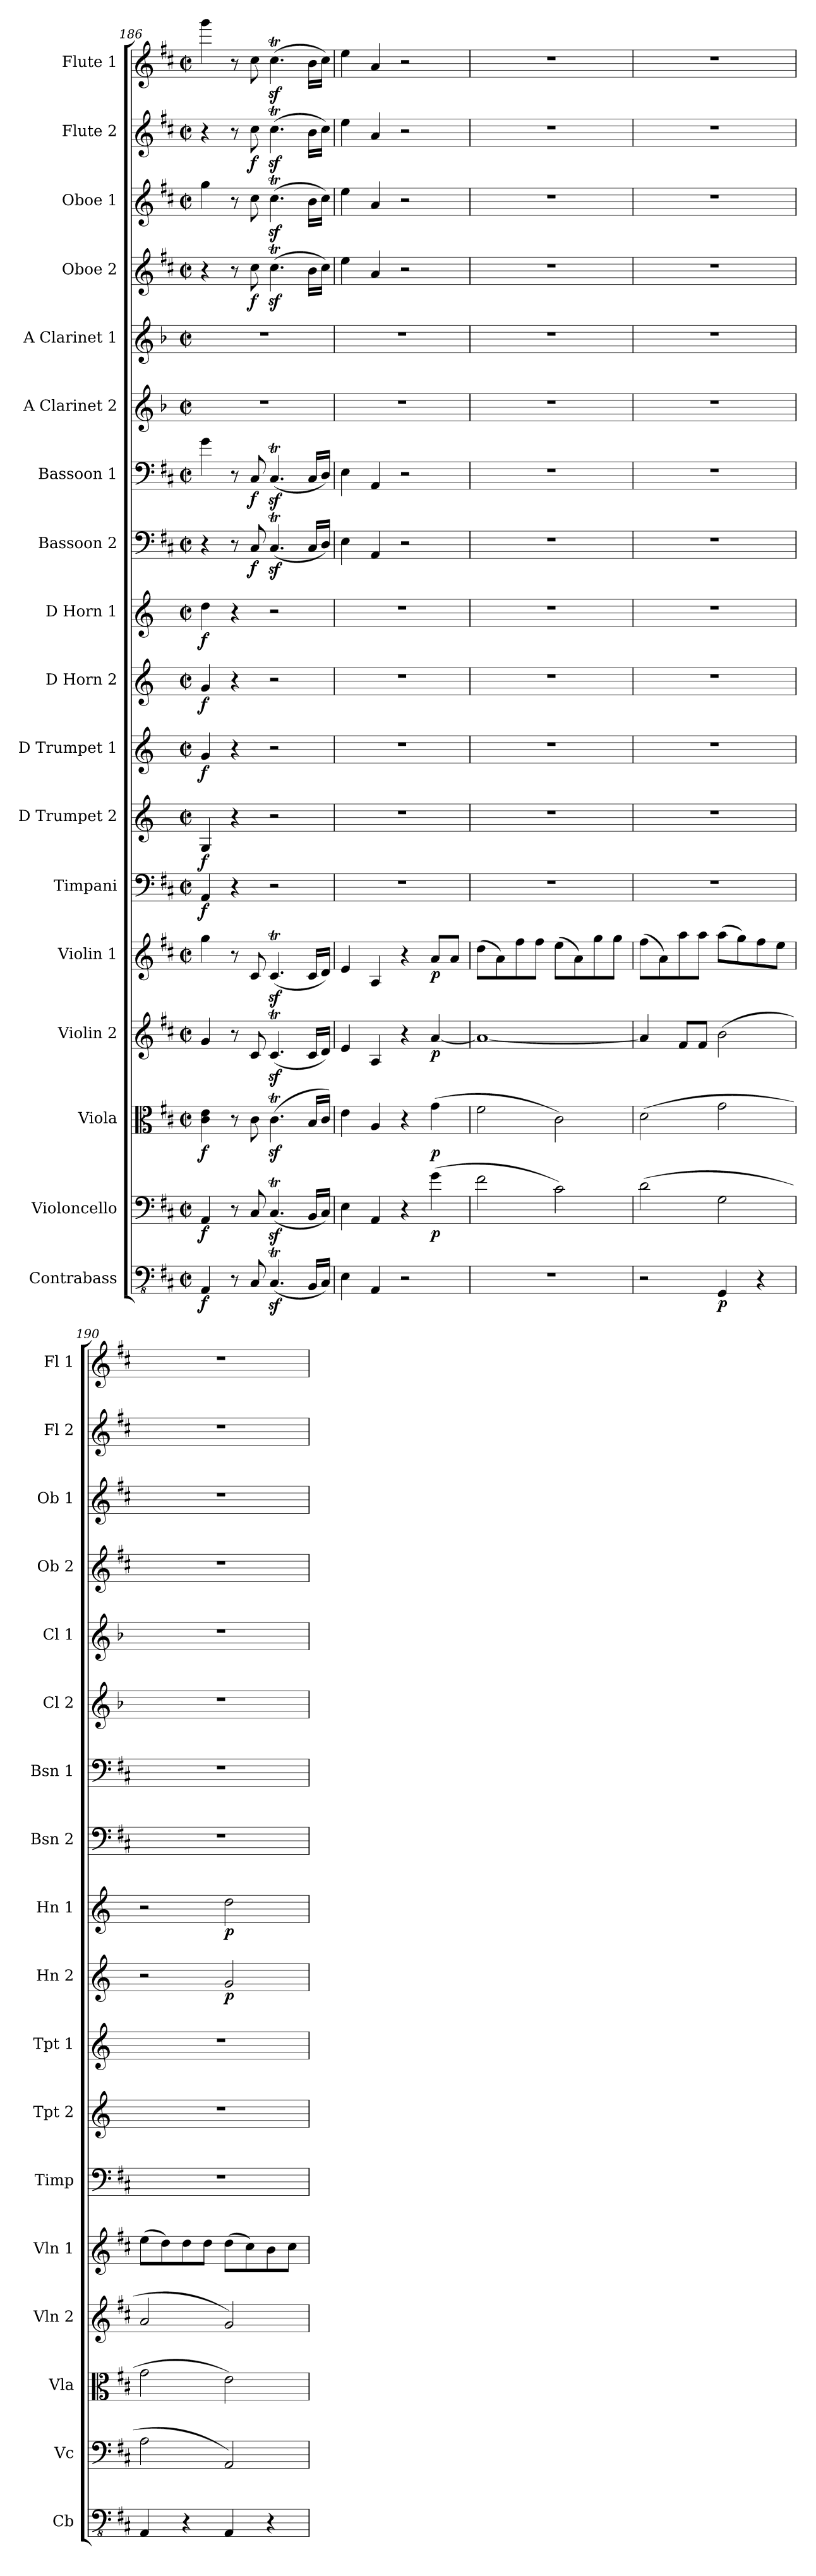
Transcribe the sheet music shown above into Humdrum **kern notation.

**kern	**dynam	**kern	**dynam	**kern	**dynam	**kern	**dynam	**kern	**dynam	**kern	**dynam	**kern	**dynam	**kern	**dynam	**kern	**dynam	**kern	**dynam	**kern	**dynam	**kern	**dynam	**kern	**kern	**kern	**dynam	**kern	**kern	**dynam	**kern
*part18	*part18	*part17	*part17	*part16	*part16	*part15	*part15	*part14	*part14	*part13	*part13	*part12	*part12	*part11	*part11	*part10	*part10	*part9	*part9	*part8	*part8	*part7	*part7	*part6	*part5	*part4	*part4	*part3	*part2	*part2	*part1
*staff18	*staff18	*staff17	*staff17	*staff16	*staff16	*staff15	*staff15	*staff14	*staff14	*staff13	*staff13	*staff12	*staff12	*staff11	*staff11	*staff10	*staff10	*staff9	*staff9	*staff8	*staff8	*staff7	*staff7	*staff6	*staff5	*staff4	*staff4	*staff3	*staff2	*staff2	*staff1
*I"Contrabass	*	*I"Violoncello	*	*I"Viola	*	*I"Violin 2	*	*I"Violin 1	*	*I"Timpani	*	*I"D Trumpet 2	*	*I"D Trumpet 1	*	*I"D Horn 2	*	*I"D Horn 1	*	*I"Bassoon 2	*	*I"Bassoon 1	*	*I"A Clarinet 2	*I"A Clarinet 1	*I"Oboe 2	*	*I"Oboe 1	*I"Flute 2	*	*I"Flute 1
*I'Cb	*	*I'Vc	*	*I'Vla	*	*I'Vln 2	*	*I'Vln 1	*	*I'Timp	*	*I'Tpt 2	*	*I'Tpt 1	*	*I'Hn 2	*	*I'Hn 1	*	*I'Bsn 2	*	*I'Bsn 1	*	*I'Cl 2	*I'Cl 1	*I'Ob 2	*	*I'Ob 1	*I'Fl 2	*	*I'Fl 1
*clefFv4	*	*clefF4	*	*clefC3	*	*clefG2	*	*clefG2	*	*clefF4	*	*clefG2	*	*clefG2	*	*clefG2	*	*clefG2	*	*clefF4	*	*clefF4	*	*clefG2	*clefG2	*clefG2	*	*clefG2	*clefG2	*	*clefG2
*	*	*	*	*	*	*	*	*	*	*	*	*ITrd-1c-2	*	*ITrd-1c-2	*	*ITrd6c10	*	*ITrd6c10	*	*	*	*	*	*ITrd2c3	*ITrd2c3	*	*	*	*	*	*
*k[f#c#]	*	*k[f#c#]	*	*k[f#c#]	*	*k[f#c#]	*	*k[f#c#]	*	*k[f#c#]	*	*k[f#c#]	*	*k[f#c#]	*	*k[f#c#]	*	*k[f#c#]	*	*k[f#c#]	*	*k[f#c#]	*	*k[f#c#]	*k[f#c#]	*k[f#c#]	*	*k[f#c#]	*k[f#c#]	*	*k[f#c#]
*M2/2	*	*M2/2	*	*M2/2	*	*M2/2	*	*M2/2	*	*M2/2	*	*M2/2	*	*M2/2	*	*M2/2	*	*M2/2	*	*M2/2	*	*M2/2	*	*M2/2	*M2/2	*M2/2	*	*M2/2	*M2/2	*	*M2/2
*met(c|)	*	*met(c|)	*	*met(c|)	*	*met(c|)	*	*met(c|)	*	*met(c|)	*	*met(c|)	*	*met(c|)	*	*met(c|)	*	*met(c|)	*	*met(c|)	*	*met(c|)	*	*met(c|)	*met(c|)	*met(c|)	*	*met(c|)	*met(c|)	*	*met(c|)
=186	=186	=186	=186	=186	=186	=186	=186	=186	=186	=186	=186	=186	=186	=186	=186	=186	=186	=186	=186	=186	=186	=186	=186	=186	=186	=186	=186	=186	=186	=186	=186
!	!LO:DY:b	!	!LO:DY:b	!	!LO:DY:b	!	!	!	!	!	!LO:DY:b	!	!LO:DY:b	!	!LO:DY:b	!	!LO:DY:b	!	!LO:DY:b	!	!	!	!	!	!	!	!	!	!	!	!
4AAA/	f	4AA/	f	4c#\ 4e\	f	4g/	.	4gg\	.	4AA/	f	4A/	f	4a/	f	4A/	f	4e\	f	4r	.	4g\	.	1r	1r	4r	.	4gg\	4r	.	4ggg\
8r	.	8r	.	8r	.	8r	.	8r	.	4r	.	4r	.	4r	.	4r	.	4r	.	8r	.	8r	.	.	.	8r	.	8r	8r	.	8r
!	!	!	!	!	!	!	!	!	!	!	!	!	!	!	!	!	!	!	!	!	!LO:DY:b	!	!LO:DY:b	!	!	!	!LO:DY:b	!	!	!LO:DY:b	!
8CC#/	.	8C#/	.	8c#\	.	8c#/	.	8c#/	.	.	.	.	.	.	.	.	.	.	.	8C#/	f	8C#/	f	.	.	8cc#\	f	8cc#\	8cc#\	f	8cc#\
(4.CC#z<t/	.	(4.C#z<t/	.	(4.c#z<t\	.	(4.c#z<t/	.	(4.c#z<t/	.	2r	.	2r	.	2r	.	2r	.	2r	.	(4.C#z<t/	.	(4.C#z<t/	.	.	.	(4.cc#z<t\	.	(4.cc#z<t\	(4.cc#z<t\	.	(4.cc#z<t\
16BBB/LL	.	16BB/LL	.	16B/LL	.	16c#/LL	.	16c#/LL	.	.	.	.	.	.	.	.	.	.	.	16C#/LL	.	16C#/LL	.	.	.	16b\LL	.	16b\LL	16b\LL	.	16b\LL
16CC#/JJ)	.	16C#/JJ)	.	16c#/JJ)	.	16d/JJ)	.	16d/JJ)	.	.	.	.	.	.	.	.	.	.	.	16D/JJ)	.	16D/JJ)	.	.	.	16cc#\JJ)	.	16cc#\JJ)	16cc#\JJ)	.	16cc#\JJ)
=187	=187	=187	=187	=187	=187	=187	=187	=187	=187	=187	=187	=187	=187	=187	=187	=187	=187	=187	=187	=187	=187	=187	=187	=187	=187	=187	=187	=187	=187	=187	=187
4EE\	.	4E\	.	4e\	.	4e/	.	4e/	.	1r	.	1r	.	1r	.	1r	.	1r	.	4E\	.	4E\	.	1r	1r	4ee\	.	4ee\	4ee\	.	4ee\
4AAA/	.	4AA/	.	4A/	.	4A/	.	4A/	.	.	.	.	.	.	.	.	.	.	.	4AA/	.	4AA/	.	.	.	4a/	.	4a/	4a/	.	4a/
2r	.	4r	.	4r	.	4r	.	4r	.	.	.	.	.	.	.	.	.	.	.	2r	.	2r	.	.	.	2r	.	2r	2r	.	2r
!	!	!	!LO:DY:b	!	!LO:DY:b	!	!LO:DY:b	!	!LO:DY:b	!	!	!	!	!	!	!	!	!	!	!	!	!	!	!	!	!	!	!	!	!	!
.	.	(4g\	p	(4g\	p	[4a/	p	8a/L	p	.	.	.	.	.	.	.	.	.	.	.	.	.	.	.	.	.	.	.	.	.	.
.	.	.	.	.	.	.	.	8a/J	.	.	.	.	.	.	.	.	.	.	.	.	.	.	.	.	.	.	.	.	.	.	.
=188	=188	=188	=188	=188	=188	=188	=188	=188	=188	=188	=188	=188	=188	=188	=188	=188	=188	=188	=188	=188	=188	=188	=188	=188	=188	=188	=188	=188	=188	=188	=188
1r	.	2f#\	.	2f#\	.	1a_	.	(8dd\L	.	1r	.	1r	.	1r	.	1r	.	1r	.	1r	.	1r	.	1r	1r	1r	.	1r	1r	.	1r
.	.	.	.	.	.	.	.	8a\)	.	.	.	.	.	.	.	.	.	.	.	.	.	.	.	.	.	.	.	.	.	.	.
.	.	.	.	.	.	.	.	8ff#\	.	.	.	.	.	.	.	.	.	.	.	.	.	.	.	.	.	.	.	.	.	.	.
.	.	.	.	.	.	.	.	8ff#\J	.	.	.	.	.	.	.	.	.	.	.	.	.	.	.	.	.	.	.	.	.	.	.
.	.	2c#\)	.	2c#\)	.	.	.	(8ee\L	.	.	.	.	.	.	.	.	.	.	.	.	.	.	.	.	.	.	.	.	.	.	.
.	.	.	.	.	.	.	.	8a\)	.	.	.	.	.	.	.	.	.	.	.	.	.	.	.	.	.	.	.	.	.	.	.
.	.	.	.	.	.	.	.	8gg\	.	.	.	.	.	.	.	.	.	.	.	.	.	.	.	.	.	.	.	.	.	.	.
.	.	.	.	.	.	.	.	8gg\J	.	.	.	.	.	.	.	.	.	.	.	.	.	.	.	.	.	.	.	.	.	.	.
=189	=189	=189	=189	=189	=189	=189	=189	=189	=189	=189	=189	=189	=189	=189	=189	=189	=189	=189	=189	=189	=189	=189	=189	=189	=189	=189	=189	=189	=189	=189	=189
2r	.	(2d\	.	(2d\	.	4a/]	.	(8ff#\L	.	1r	.	1r	.	1r	.	1r	.	1r	.	1r	.	1r	.	1r	1r	1r	.	1r	1r	.	1r
.	.	.	.	.	.	.	.	8a\)	.	.	.	.	.	.	.	.	.	.	.	.	.	.	.	.	.	.	.	.	.	.	.
.	.	.	.	.	.	8f#/L	.	8aa\	.	.	.	.	.	.	.	.	.	.	.	.	.	.	.	.	.	.	.	.	.	.	.
.	.	.	.	.	.	8f#/J	.	8aa\J	.	.	.	.	.	.	.	.	.	.	.	.	.	.	.	.	.	.	.	.	.	.	.
!	!LO:DY:b	!	!	!	!	!	!	!	!	!	!	!	!	!	!	!	!	!	!	!	!	!	!	!	!	!	!	!	!	!	!
4GGG/	p	2G\	.	2g\	.	(2b\	.	(8aa\L	.	.	.	.	.	.	.	.	.	.	.	.	.	.	.	.	.	.	.	.	.	.	.
.	.	.	.	.	.	.	.	8gg\)	.	.	.	.	.	.	.	.	.	.	.	.	.	.	.	.	.	.	.	.	.	.	.
4r	.	.	.	.	.	.	.	8ff#\	.	.	.	.	.	.	.	.	.	.	.	.	.	.	.	.	.	.	.	.	.	.	.
.	.	.	.	.	.	.	.	8ee\J	.	.	.	.	.	.	.	.	.	.	.	.	.	.	.	.	.	.	.	.	.	.	.
=190	=190	=190	=190	=190	=190	=190	=190	=190	=190	=190	=190	=190	=190	=190	=190	=190	=190	=190	=190	=190	=190	=190	=190	=190	=190	=190	=190	=190	=190	=190	=190
4AAA/	.	2A\	.	2g\	.	2a/	.	(8ee\L	.	1r	.	1r	.	1r	.	2r	.	2r	.	1r	.	1r	.	1r	1r	1r	.	1r	1r	.	1r
.	.	.	.	.	.	.	.	8dd\)	.	.	.	.	.	.	.	.	.	.	.	.	.	.	.	.	.	.	.	.	.	.	.
4r	.	.	.	.	.	.	.	8dd\	.	.	.	.	.	.	.	.	.	.	.	.	.	.	.	.	.	.	.	.	.	.	.
.	.	.	.	.	.	.	.	8dd\J	.	.	.	.	.	.	.	.	.	.	.	.	.	.	.	.	.	.	.	.	.	.	.
!	!	!	!	!	!	!	!	!	!	!	!	!	!	!	!	!	!LO:DY:b	!	!LO:DY:b	!	!	!	!	!	!	!	!	!	!	!	!
4AAA/	.	2AA/)	.	2e\)	.	2g/)	.	(8dd\L	.	.	.	.	.	.	.	2A/	p	2e\	p	.	.	.	.	.	.	.	.	.	.	.	.
.	.	.	.	.	.	.	.	8cc#\)	.	.	.	.	.	.	.	.	.	.	.	.	.	.	.	.	.	.	.	.	.	.	.
4r	.	.	.	.	.	.	.	8b\	.	.	.	.	.	.	.	.	.	.	.	.	.	.	.	.	.	.	.	.	.	.	.
.	.	.	.	.	.	.	.	8cc#\J	.	.	.	.	.	.	.	.	.	.	.	.	.	.	.	.	.	.	.	.	.	.	.
=	=	=	=	=	=	=	=	=	=	=	=	=	=	=	=	=	=	=	=	=	=	=	=	=	=	=	=	=	=	=	=
*-	*-	*-	*-	*-	*-	*-	*-	*-	*-	*-	*-	*-	*-	*-	*-	*-	*-	*-	*-	*-	*-	*-	*-	*-	*-	*-	*-	*-	*-	*-	*-
